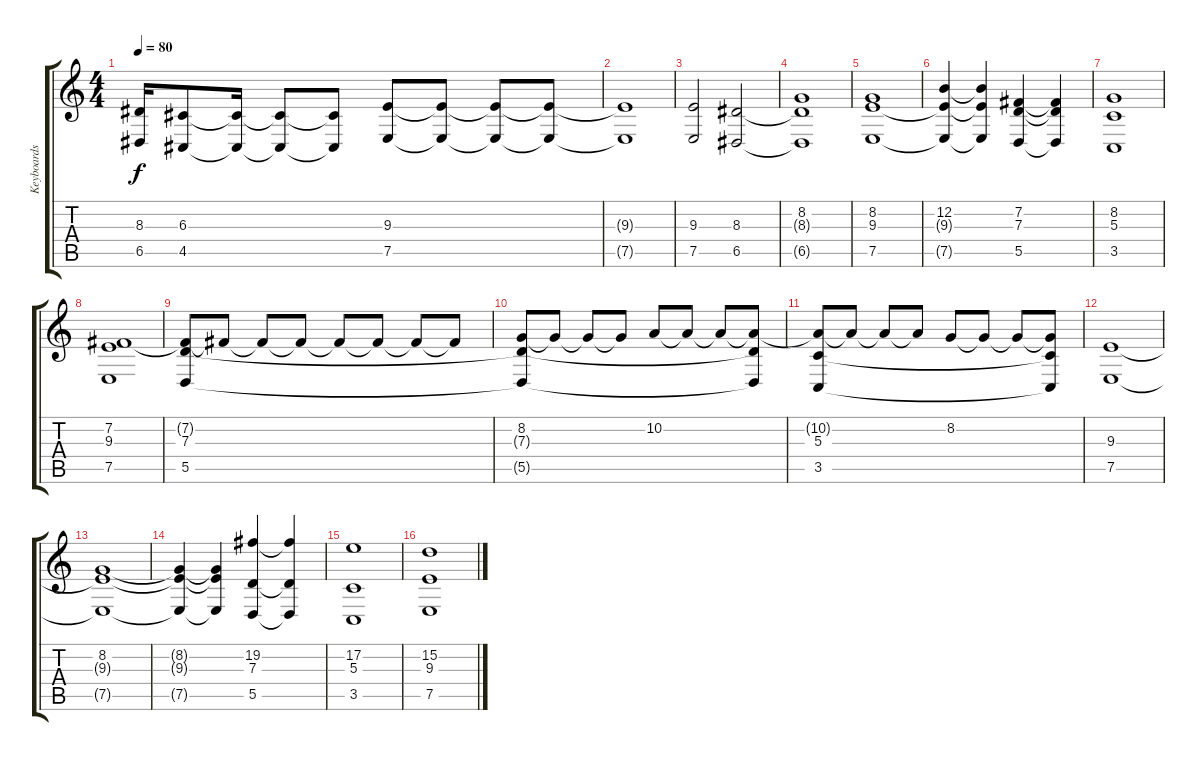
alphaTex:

\track ("Keyboards" "Keyboards") {instrument pad8sweep}
\staff {score tabs}
\tuning (E4 B3 G3 D3 A2 E2) {hide}
\ts (4 4)
\tempo 80
\clef g2
\ks c
(8.3{t} 6.5{t}).16{dy f} (6.3 4.5).8 (6.3{t} 4.5{t}).16 (6.3{t} 4.5{t}).8 (6.3{t} 4.5{t}).8 (9.3 7.5).8 (9.3{t} 7.5{t}).8 (9.3{t} 7.5{t}).8 (9.3{t} 7.5{t}).8 |
(9.3{t} 7.5{t}).1 |
(9.3 7.5).2 (8.3 6.5).2 |
(8.2 8.3{t} 6.5{t}).1 |
(8.2 9.3 7.5).1 |
(12.2 9.3{t} 7.5{t}).4 (12.2{t} 9.3{t} 7.5{t}).4 (7.2 7.3 5.5).4 (7.2{t} 7.3{t} 5.5{t}).4 |
(8.2 5.3 3.5).1 |
(7.2 9.3 7.5).1 |
(7.2{t} 7.3 5.5).8 7.2{t}.8 7.2{t}.8 7.2{t}.8 7.2{t}.8 7.2{t}.8 7.2{t}.8 7.2{t}.8 |
(8.2 7.3{t} 5.5{t}).8 8.2{t}.8 8.2{t}.8 8.2{t}.8 10.2.8 10.2{t}.8 10.2{t}.8 (10.2{t} 7.3{t} 5.5{t}).8 |
(10.2{t} 5.3 3.5).8 10.2{t}.8 10.2{t}.8 10.2{t}.8 8.2.8 8.2{t}.8 8.2{t}.8 (8.2{t} 5.3{t} 3.5{t}).8 |
(9.3 7.5).1 |
(8.2 9.3{t} 7.5{t}).1 |
(8.2{t} 9.3{t} 7.5{t}).4 (8.2{t} 9.3{t} 7.5{t}).4 (19.2 7.3 5.5).4 (19.2{t} 7.3{t} 5.5{t}).4 |
(17.2 5.3 3.5).1 |
(15.2 9.3 7.5).1
